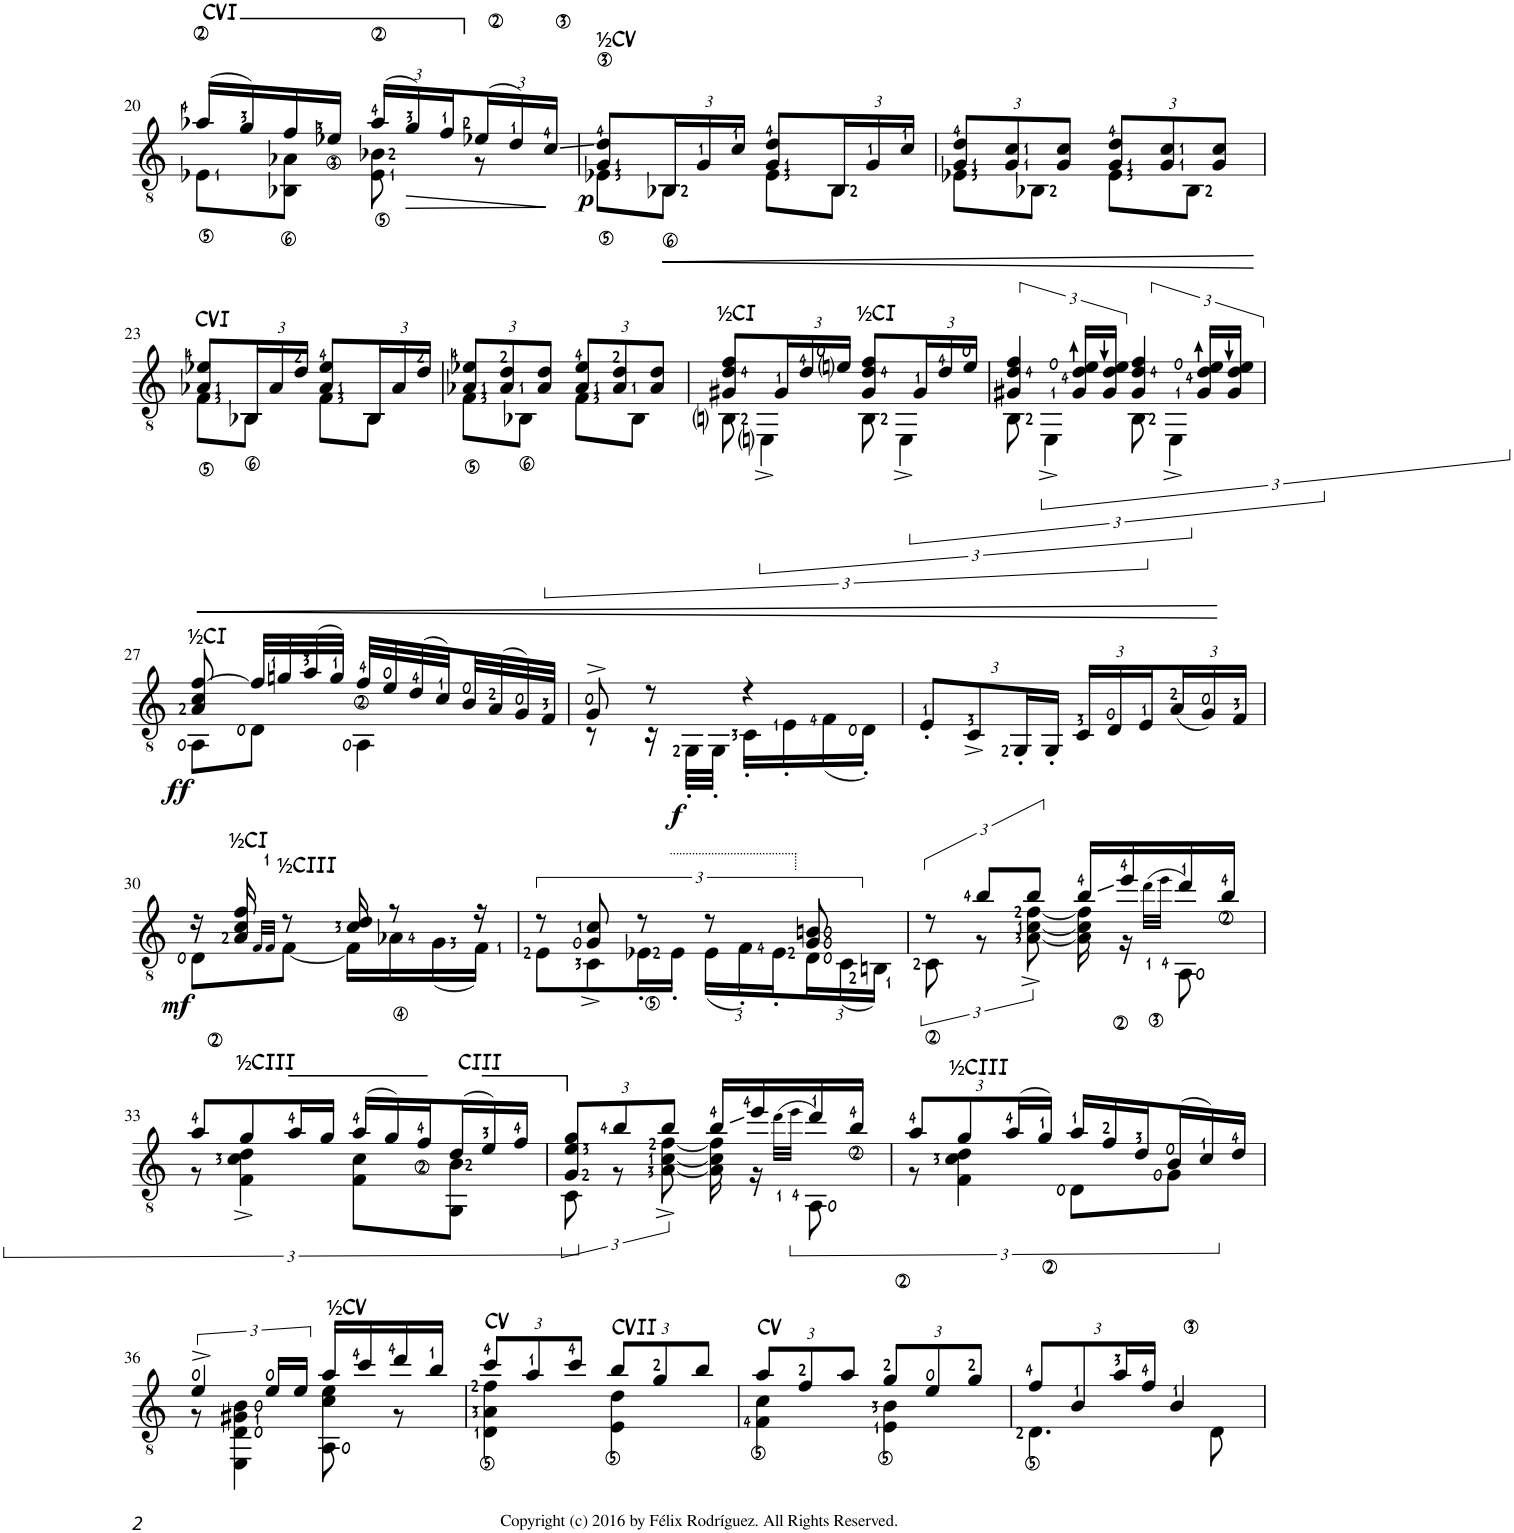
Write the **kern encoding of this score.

**kern	**dynam
*part1	*part1
*staff1	*staff1
*I"Classical Guitar	*
*I'Guit.	*
!!LO:PB:g=z
*clefGv2	*
*k[]	*
*M2/4	*
=20	=20
*^	*
!LO:TX:a:t=CVI	!	!
(16a-X/LL	8E-X<\L	.
16g/)	.	.
16f/	8BB-X\< 8A-X\<J	.
16e-X/JJ	.	.
*Xbrackettup	*	*
(24a-/LL	8E-\< 8B-X\<	.
!	!	!LO:HP:b
24g/)	.	>
24f/J	.	.
(24e-X/L	8r	.
24d/)	.	.
24c/JJ	.	]
=21	=21	=21
!LO:TX:a:t=½CV	!	!
!	!	!LO:DY:b
8G/ 8d/L	8E-X<\L	p
!	!	!LO:HP:b
24BB-X/L	8BB-<\J	<
24G/	.	.
24c/JJ	.	.
8G/ 8d/L	8E-\L	.
24BB-/L	8BB-\J	.
24G/	.	.
24c/JJ	.	.
=22	=22	=22
12G/ 12d/L	8E-X\L	.
12G/ 12c/	.	.
.	8BB-X\J	.
12G/ 12c/J	.	.
12G/ 12d/L	8E-\L	.
12G/ 12c/	.	.
.	8BB-\J	.
12G/ 12c/J	.	.
*v	*v	*
.	[
!!LO:LB:g=z
=23	=23
!LO:TX:a:t=CVI	!
!	!LO:HP:b
*^	*
8A-X/ 8e-X/L	8F<\L	<
24BB-X/L	8BB-<\J	.
24A-/	.	.
24d/JJ	.	.
8A-/ 8e-/L	8F\L	.
24BB-/L	8BB-\J	.
24A-/	.	.
24d/JJ	.	.
=24	=24	=24
12A-X/ 12e-X/L	8F<\L	.
12A-/ 12d/	.	.
.	8BB-X<\J	.
12A-/ 12d/J	.	.
12A-/ 12e-/L	8F\L	.
12A-/ 12d/	.	.
.	8BB-\J	.
12A-/ 12d/J	.	.
=25	=25	=25
*	*brackettup	*
!LO:TX:a:t=½CI	!	!
8G#X/ 8d/ 8f/L	12BBni\	.
.	6EEni^\	.
*Xbrackettup	*	*
24G#/L	.	.
24d/	.	.
24eni/JJ	.	.
*	*brackettup	*
!LO:TX:a:t=½CI	!	!
8G#/ 8d/ 8f/L	12BB\	.
.	6EE^\	.
*Xbrackettup	*	*
24G#/L	.	.
24d/	.	.
24e/JJ	.	.
=26	=26	=26
*brackettup	*	*
6G#X/ 6d/ 6f/	12BB\	.
.	6EE^\	.
24G#/ 24d/ 24e/LL	.	.
24G#/ 24d/ 24e/JJ	.	.
6G#/ 6d/ 6f/	12BB\	.
.	6EE^\	.
24G#/ 24d/ 24e/LL	.	.
24G#/ 24d/ 24e/JJ	.	[
!!LO:LB:g=z	!!
=27	=27	=27
!LO:TX:a:t=½CI	!	!
!	!	!LO:DY:b
8A/ 8c/ [8f/	8AA\L	ff
32f/LLL]	8D\J	.
32gn/	.	.
(32a/	.	.
32g/JJJ)	.	.
32f/LLL	4AA\	.
32e/	.	.
(32d/	.	.
32c/)	.	.
32B/	.	.
(32A/	.	.
32G/)	.	.
32F/JJJ	.	.
=28	=28	=28
8G^/	8r	.
!	!	!LO:DY:b
8r	16r	f
.	32GG'\LLL	.
.	32GG'\JJJ	.
4r	16C'\LL	.
.	16E'\	.
.	(16F\	.
.	16D'\JJ)	.
*v	*v	*
=29	=29
*Xbrackettup	*
12E'/L	.
12C^/	.
24GG'/L	.
24GG'/JJ	.
24C/LL	.
24D/	.
24E/J	.
(24A/L	.
24G/)	.
24F/JJ	.
!!LO:LB:g=z
=30	=30
*^	*
!	!	!LO:DY:b
16r	8D\L	mf
!LO:TX:a:t=½CI	!	!
16A/ 16c/ 16f/	.	.
.	32qF/LLL	.
.	32qF/JJJ	.
!LO:TX:a:t=½CIII	!	!
8r	[8F\J	.
16c/ 16d/	16F\LL]	.
8r	16A-X<\	.
.	(16G\	.
16r	16F\JJ)	.
=31	=31	=31
*brackettup	*Xtuplet	*
12r	12E\L	.
12G/ 12c/	12C^\	.
12r	24E-X'\L	.
.	24E-'\JJ	.
*	*tuplet	*
*	*Xbrackettup	*
8r	(24E-\LL	.
.	24F'\)	.
.	24E-'\J	.
8G/ 8Bn/	24D\L	.
.	(24C\	.
.	24BBn\JJ)	.
=32	=32	=32
*brackettup	*	*
12r	12C\	.
12b/L	12r	.
12b/J	[12A\^ [12c\^ [12f\^	.
16b/LL	16A\] 16c\] 16f\]	.
16ee/	16r	.
(32qdd<\LLL	.	.
32qee<\JJJ	.	.
16dd/)	8AA\	.
16b/JJ	.	.
!!LO:LB:g=z	!!
=33	=33	=33
*Xtuplet	*tuplet	*
12a/L	12r	.
!LO:TX:a:t=½CIII	!	!
12g/	6F\^ 6c\^ 6d\^	.
24a/L	.	.
24g/JJ	.	.
*Xtuplet	*	*
(24a/LL	8F\ 8c\L	.
24g/)	.	.
24f/J	.	.
!LO:TX:a:t=CIII	!	!
(24d/L	8GG\ 8B\J	.
24e/)	.	.
24f/JJ	.	.
=34	=34	=34
*tuplet	*	*
*Xbrackettup	*brackettup	*
12G/ 12e/ 12g/L	12C\	.
12b/	12r	.
12b/J	[12A\^ [12c\^ [12f\^	.
16b/LL	16A\] 16c\] 16f\]	.
16ee/	16r	.
(32qdd<\LLL	.	.
32qee<\JJJ	.	.
16dd/)	8AA\	.
16b/JJ	.	.
=35	=35	=35
*Xbrackettup	*brackettup	*
12a/L	12r	.
!LO:TX:a:t=½CIII	!	!
12g/	6F\ 6c\ 6d\	.
(24a/L	.	.
24g/JJ)	.	.
*Xtuplet	*	*
24a/LL	8D\L	.
24f/	.	.
24d/J	.	.
(24B/L	8G\J	.
24c/)	.	.
24d/JJ	.	.
!!LO:LB:g=z	!!
=36	=36	=36
*tuplet	*Xtuplet	*
6e^/	12r	.
.	6EE\ 6D\ 6G#X\ 6B\	.
24e/LL	.	.
24e/JJ	.	.
!LO:TX:a:t=½CV	!	!
16a/LL	8AA\ 8c\ 8e\	.
16cc/	.	.
16dd/	8r	.
16b/JJ	.	.
=37	=37	=37
*tuplet	*	*
*Xbrackettup	*	*
!LO:TX:a:t=CV	!	!
12cc/L	4D\ 4A\ 4f\	.
12a/	.	.
12cc/J	.	.
!LO:TX:a:t=CVII	!	!
12b/L	4E\ 4d\	.
12g/	.	.
12b/J	.	.
=38	=38	=38
!LO:TX:a:t=CV	!	!
12a/L	4F\ 4c\	.
12f/	.	.
12a/J	.	.
12g/L	4E\ 4B\	.
12e/	.	.
12g/J	.	.
=39	=39	=39
12f/L	4.D\	.
12B/	.	.
24a/L	.	.
24f/JJ	.	.
4B/	.	.
.	8D\	.
*v	*v	*
=	=
*-	*-
